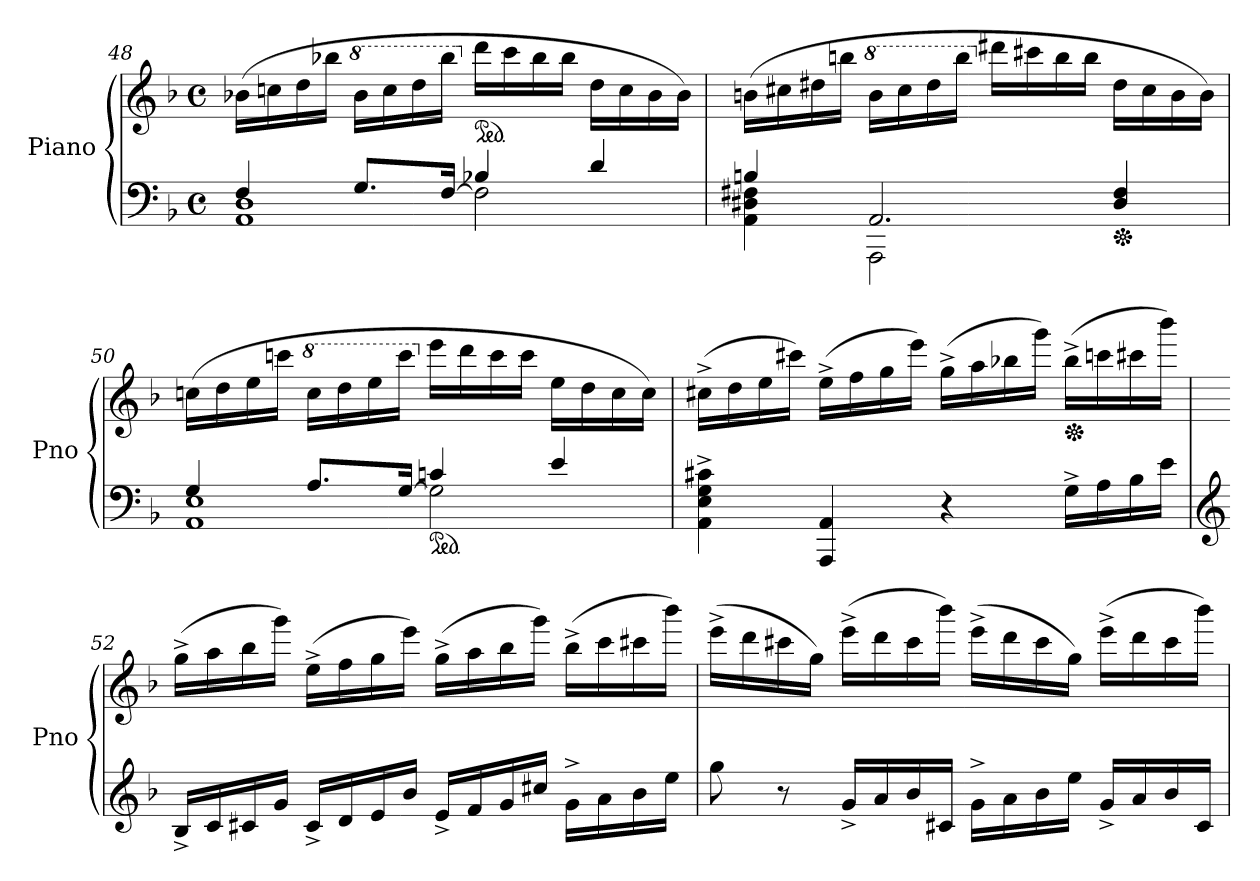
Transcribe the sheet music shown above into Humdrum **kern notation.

**kern	**kern	**dynam
*part1	*part1	*part1
*staff2	*staff1	*staff1/2
*I"Piano	*	*
*I'Pno	*	*
*clefF4	*clefG2	*
*k[b-]	*k[b-]	*
*M4/4	*M4/4	*
*met(c)	*met(c)	*
=48	=48	=48
*^	*	*
*	*^	*	*
!	!	!	!	!LO:DY:b
4F/	1AA 1D	2ryy	(16b-X\LL	other-dynamics
.	.	.	16ccn\	.
.	.	.	16dd\	.
.	.	.	16bb-X\JJ	.
*	*	*	*8va	*
8.G/L	.	.	16bb-\LL	.
.	.	.	16ccc\	.
.	.	.	16ddd\	.
[16F/Jk	.	.	16bbb-\JJ	.
*	*	*	*X8va	*
*	*	*	*ped	*
2F\]	.	4B-X/	16ddd\LL	.
.	.	.	16ccc\	.
.	.	.	16bb-\	.
.	.	.	16bb-\JJ	.
.	.	4d/	16dd\LL	.
.	.	.	16cc\	.
.	.	.	16b-\	.
.	.	.	16b-\JJ)	.
*	*v	*v	*	*
!!LO:PB:g=z
=49	=49	=49	=49
4Bn/	4AA\ 4D#X\ 4F#X\	(16bn\LL	.
.	.	16cc#X\	.
.	.	16dd#X\	.
.	.	16bbn\JJ	.
*	*	*8va	*
2.AA/	2AAA\	16bb\LL	.
.	.	16ccc#\	.
.	.	16ddd#\	.
.	.	16bbb\JJ	.
*	*	*X8va	*
.	.	16ddd#X\LL	.
.	.	16ccc#X\	.
.	.	16bb\	.
.	.	16bb\JJ	.
*Xped	*	*	*
.	4D#/ 4F#/	16dd#\LL	.
.	.	16cc#\	.
.	.	16b\	.
.	.	16b\JJ)	.
=50	=50	=50	=50
*	*^	*	*
4G/	1AA 1E	2ryy	(16ccn\LL	.
.	.	.	16dd\	.
.	.	.	16ee\	.
.	.	.	16cccn\JJ	.
*	*	*	*8va	*
8.A/L	.	.	16ccc\LL	.
.	.	.	16ddd\	.
.	.	.	16eee\	.
[16G/Jk	.	.	16cccc\JJ	.
*ped	*	*	*	*
*	*	*	*X8va	*
2G\]	.	4cn/	16eee\LL	.
.	.	.	16ddd\	.
.	.	.	16ccc\	.
.	.	.	16ccc\JJ	.
.	.	4e/	16ee\LL	.
.	.	.	16dd\	.
.	.	.	16cc\	.
.	.	.	16cc\JJ)	.
*v	*v	*v	*	*
!!LO:LB:g=z
=51	=51	=51
!	!	!LO:DY:b
4AA\^ 4E\^ 4G\^ 4c#X\^	(16cc#X^\LL	other-dynamics
.	16dd\	.
.	16ee\	.
.	16ccc#X\JJ)	.
4AAA/ 4AA/	(16ee^\LL	.
.	16ff\	.
.	16gg\	.
.	16eee\JJ)	.
4r	(16gg^\LL	.
.	16aa\	.
.	16bb-X\	.
.	16ggg\JJ)	.
*	*Xped	*
16G^\LL	(16bb-^\LL	.
16A\	16cccn\	.
16B-\	16ccc#X\	.
16e\JJ	16bbb-\JJ)	.
=52	=52	=52
*clefG2	*	*
16B-^/LL	(16gg^\LL	.
16c/	16aa\	.
16c#X/	16bb-\	.
16g/JJ	16ggg\JJ)	.
16c#^/LL	(16ee^\LL	.
16d/	16ff\	.
16e/	16gg\	.
16b-/JJ	16eee\JJ)	.
16e^/LL	(16gg^\LL	.
16f/	16aa\	.
16g/	16bb-\	.
16cc#X/JJ	16ggg\JJ)	.
16g^\LL	(16bb-^\LL	.
16a\	16ccc\	.
16b-\	16ccc#X\	.
16ee\JJ	16bbb-\JJ)	.
!!LO:LB:g=z
=53	=53	=53
8gg\	(16eee^\LL	.
.	16ddd\	.
8r	16ccc#X\	.
.	16gg\JJ)	.
!	!	!LO:DY:b
16g^/LL	(16eee^\LL	other-dynamics
16a/	16ddd\	.
16b-/	16ccc#\	.
16c#X/JJ	16bbb-\JJ)	.
16g^\LL	(16eee^\LL	.
16a\	16ddd\	.
16b-\	16ccc#\	.
16ee\JJ	16gg\JJ)	.
16g^/LL	(16eee^\LL	.
16a/	16ddd\	.
16b-/	16ccc#\	.
16c#/JJ	16bbb-\JJ)	.
=	=	=
*-	*-	*-
